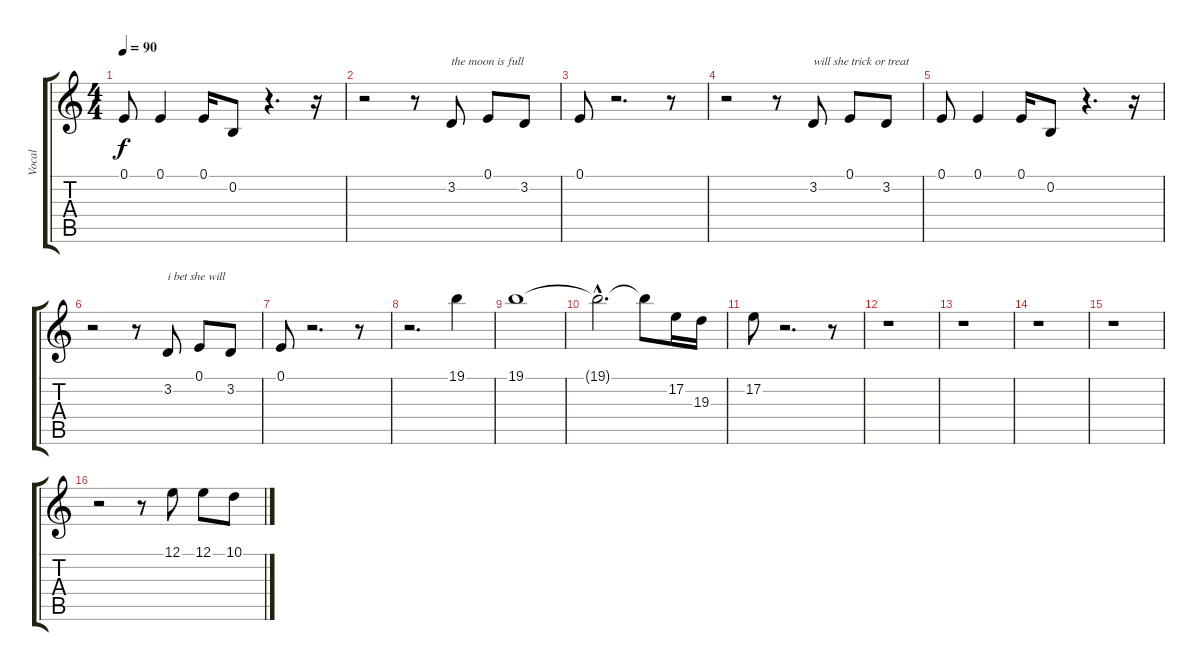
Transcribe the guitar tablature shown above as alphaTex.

\track ("Vocal" "Vocal") {instrument synthvoice}
\staff {score tabs}
\tuning (E4 B3 G3 D3 A2 E2) {hide}
\ts (4 4)
\tempo 90
\clef g2
\ks c
0.1.8{dy f} 0.1.4 0.1.16 0.2.8 r.4{d} r.16 |
r.2 r.8 3.2.8{txt "the moon is full"} 0.1.8 3.2.8 |
0.1.8 r.2{d} r.8 |
r.2 r.8 3.2.8{txt "will she trick or treat"} 0.1.8 3.2.8 |
0.1.8 0.1.4 0.1.16 0.2.8 r.4{d} r.16 |
r.2 r.8 3.2.8{txt "i bet she will"} 0.1.8 3.2.8 |
0.1.8 r.2{d} r.8 |
r.2{d} 19.1.4 |
19.1.1 |
19.1{hac t}.2{d} 19.1{t}.8 17.2.16 19.3.16 |
17.2.8 r.2{d} r.8 |
r.1 |
r.1 |
r.1 |
r.1 |
r.2 r.8 12.1.8 12.1.8 10.1.8
